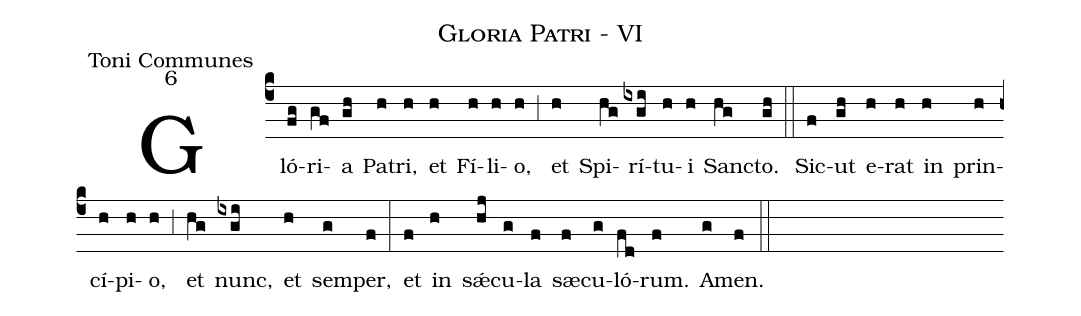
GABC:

name:Gloria Patri - VI;
office-part:Toni Communes;
mode:6;
%%
(c4) Gló(fg)ri(gf)a(gh) Pa(h)tri,(h) et(h) Fí(h)li(h)o,(h) (,3)
et(h) Spi(hg)rí(ixgi)tu(h)i(h) San(hg)cto.(gh) (::)
Sic(f)ut(gh) e(h)rat(h) in(h) prin(h)cí(h)pi(h)o,(h) (,3)
et(hg) nunc,(ixgi) et(h) sem(g)per,(f) (:)
et(f) in(h) s{<sp>'ae</sp>}(hj)cu(g)la(f)
s<sp>ae</sp>(f)cu(g)ló(fd)rum.(f)
A(g)men.(f) (::)
